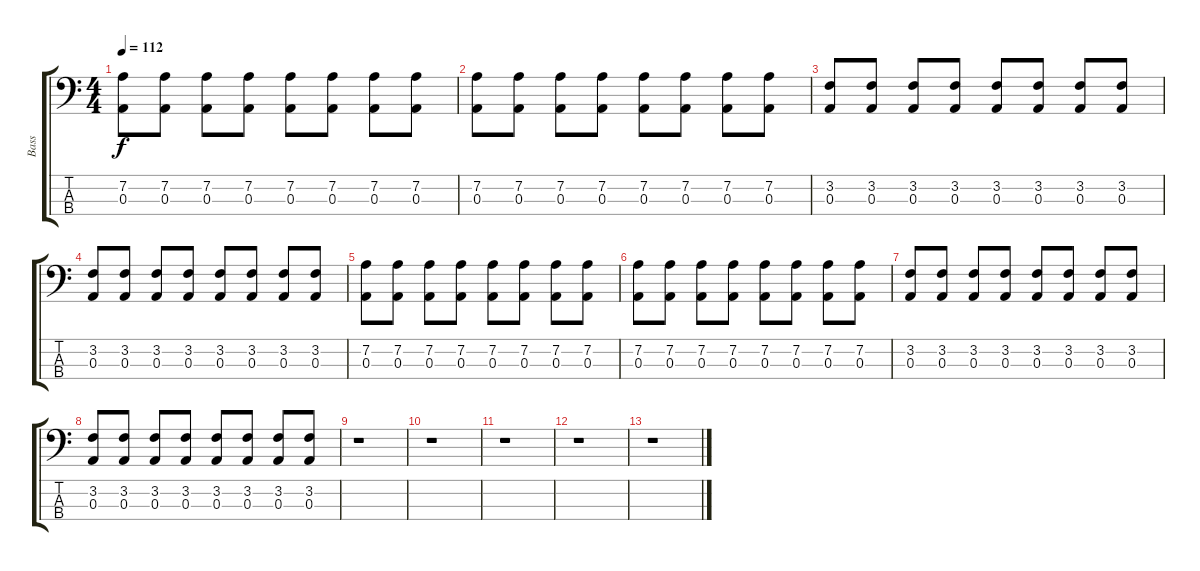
\track ("Bass" "Bass") {instrument electricbasspick}
\staff {score tabs}
\tuning (G2 D2 A1 E1) {hide}
\ts (4 4)
\tempo 112
\clef f4
\ks c
(7.2 0.3).8{dy f} (7.2 0.3).8 (7.2 0.3).8 (7.2 0.3).8 (7.2 0.3).8 (7.2 0.3).8 (7.2 0.3).8 (7.2 0.3).8 |
(7.2 0.3).8 (7.2 0.3).8 (7.2 0.3).8 (7.2 0.3).8 (7.2 0.3).8 (7.2 0.3).8 (7.2 0.3).8 (7.2 0.3).8 |
(3.2 0.3).8 (3.2 0.3).8 (3.2 0.3).8 (3.2 0.3).8 (3.2 0.3).8 (3.2 0.3).8 (3.2 0.3).8 (3.2 0.3).8 |
(3.2 0.3).8 (3.2 0.3).8 (3.2 0.3).8 (3.2 0.3).8 (3.2 0.3).8 (3.2 0.3).8 (3.2 0.3).8 (3.2 0.3).8 |
(7.2 0.3).8 (7.2 0.3).8 (7.2 0.3).8 (7.2 0.3).8 (7.2 0.3).8 (7.2 0.3).8 (7.2 0.3).8 (7.2 0.3).8 |
(7.2 0.3).8 (7.2 0.3).8 (7.2 0.3).8 (7.2 0.3).8 (7.2 0.3).8 (7.2 0.3).8 (7.2 0.3).8 (7.2 0.3).8 |
(3.2 0.3).8 (3.2 0.3).8 (3.2 0.3).8 (3.2 0.3).8 (3.2 0.3).8 (3.2 0.3).8 (3.2 0.3).8 (3.2 0.3).8 |
(3.2 0.3).8 (3.2 0.3).8 (3.2 0.3).8 (3.2 0.3).8 (3.2 0.3).8 (3.2 0.3).8 (3.2 0.3).8 (3.2 0.3).8 |
r.1 |
r.1 |
r.1 |
r.1 |
r.1
